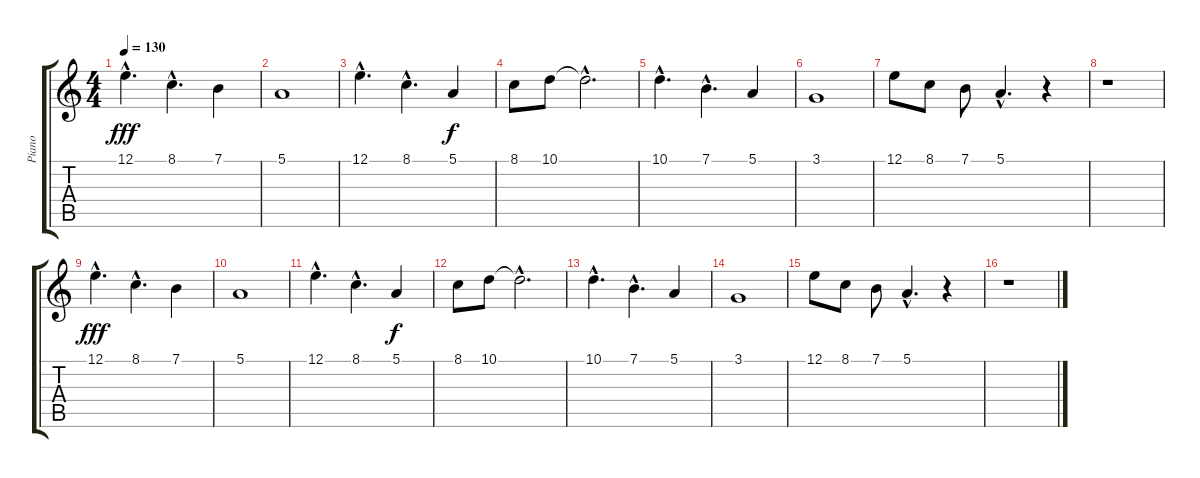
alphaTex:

\track ("Piano" "Piano") {instrument brightacousticpiano}
\staff {score tabs}
\tuning (E4 B3 G3 D3 A2 E2) {hide}
\ts (4 4)
\tempo 130
\clef g2
\ks c
12.1{hac}.4{d dy fff volume 16} 8.1{hac}.4{d volume 16} 7.1.4{volume 12} |
5.1.1{volume 16} |
12.1{hac}.4{d volume 16} 8.1{hac}.4{d volume 16} 5.1.4{dy f volume 16} |
8.1.8{volume 16} 10.1.8{volume 16} 10.1{hac t}.2{d} |
10.1{hac}.4{d volume 16} 7.1{hac}.4{d volume 16} 5.1.4{volume 16} |
3.1.1{volume 16} |
12.1.8{volume 16} 8.1.8{volume 16} 7.1.8{volume 16} 5.1{hac}.4{d volume 16} r.4 |
r.1 |
12.1{hac}.4{d dy fff volume 16} 8.1{hac}.4{d volume 16} 7.1.4{volume 12} |
5.1.1{volume 16} |
12.1{hac}.4{d volume 16} 8.1{hac}.4{d volume 16} 5.1.4{dy f volume 16} |
8.1.8{volume 16} 10.1.8{volume 16} 10.1{hac t}.2{d} |
10.1{hac}.4{d volume 16} 7.1{hac}.4{d volume 16} 5.1.4{volume 16} |
3.1.1{volume 16} |
12.1.8{volume 16} 8.1.8{volume 16} 7.1.8{volume 16} 5.1{hac}.4{d volume 16} r.4 |
r.1
